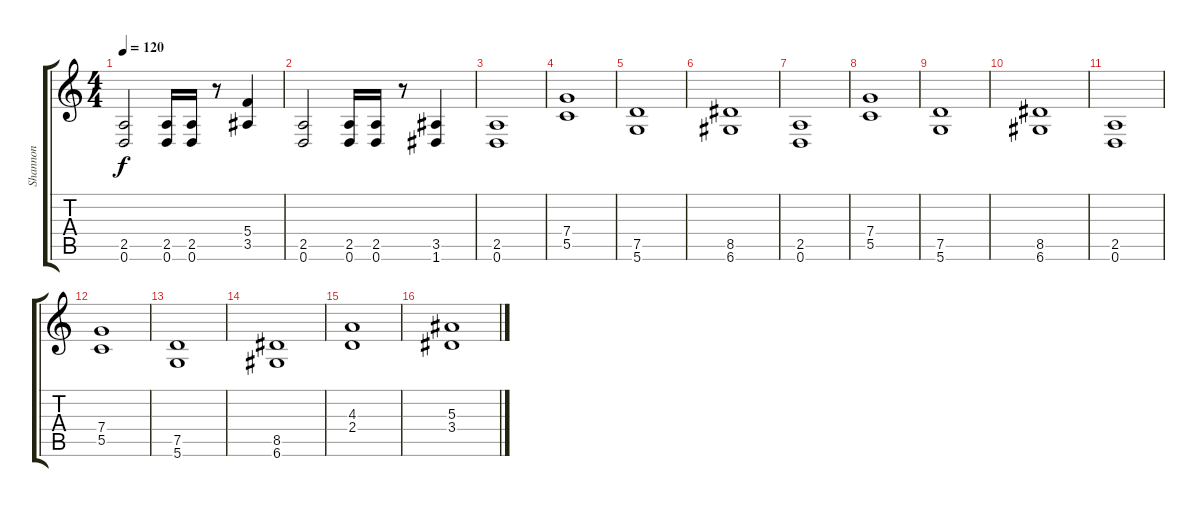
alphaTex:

\track ("Shannon" "Shannon") {instrument distortionguitar}
\staff {score tabs}
\tuning (D4 A3 F3 C3 G2 D2) {hide}
\ts (4 4)
\tempo 120
\clef g2
\ks c
(2.5 0.6).2{dy f} (2.5 0.6).16 (2.5 0.6).16 r.8 (5.4 3.5).4 |
(2.5 0.6).2 (2.5 0.6).16 (2.5 0.6).16 r.8 (3.5 1.6).4 |
(2.5 0.6).1 |
(7.4 5.5).1 |
(7.5 5.6).1 |
(8.5 6.6).1 |
(2.5 0.6).1 |
(7.4 5.5).1 |
(7.5 5.6).1 |
(8.5 6.6).1 |
(2.5 0.6).1 |
(7.4 5.5).1 |
(7.5 5.6).1 |
(8.5 6.6).1 |
(4.3 2.4).1 |
(5.3 3.4).1
